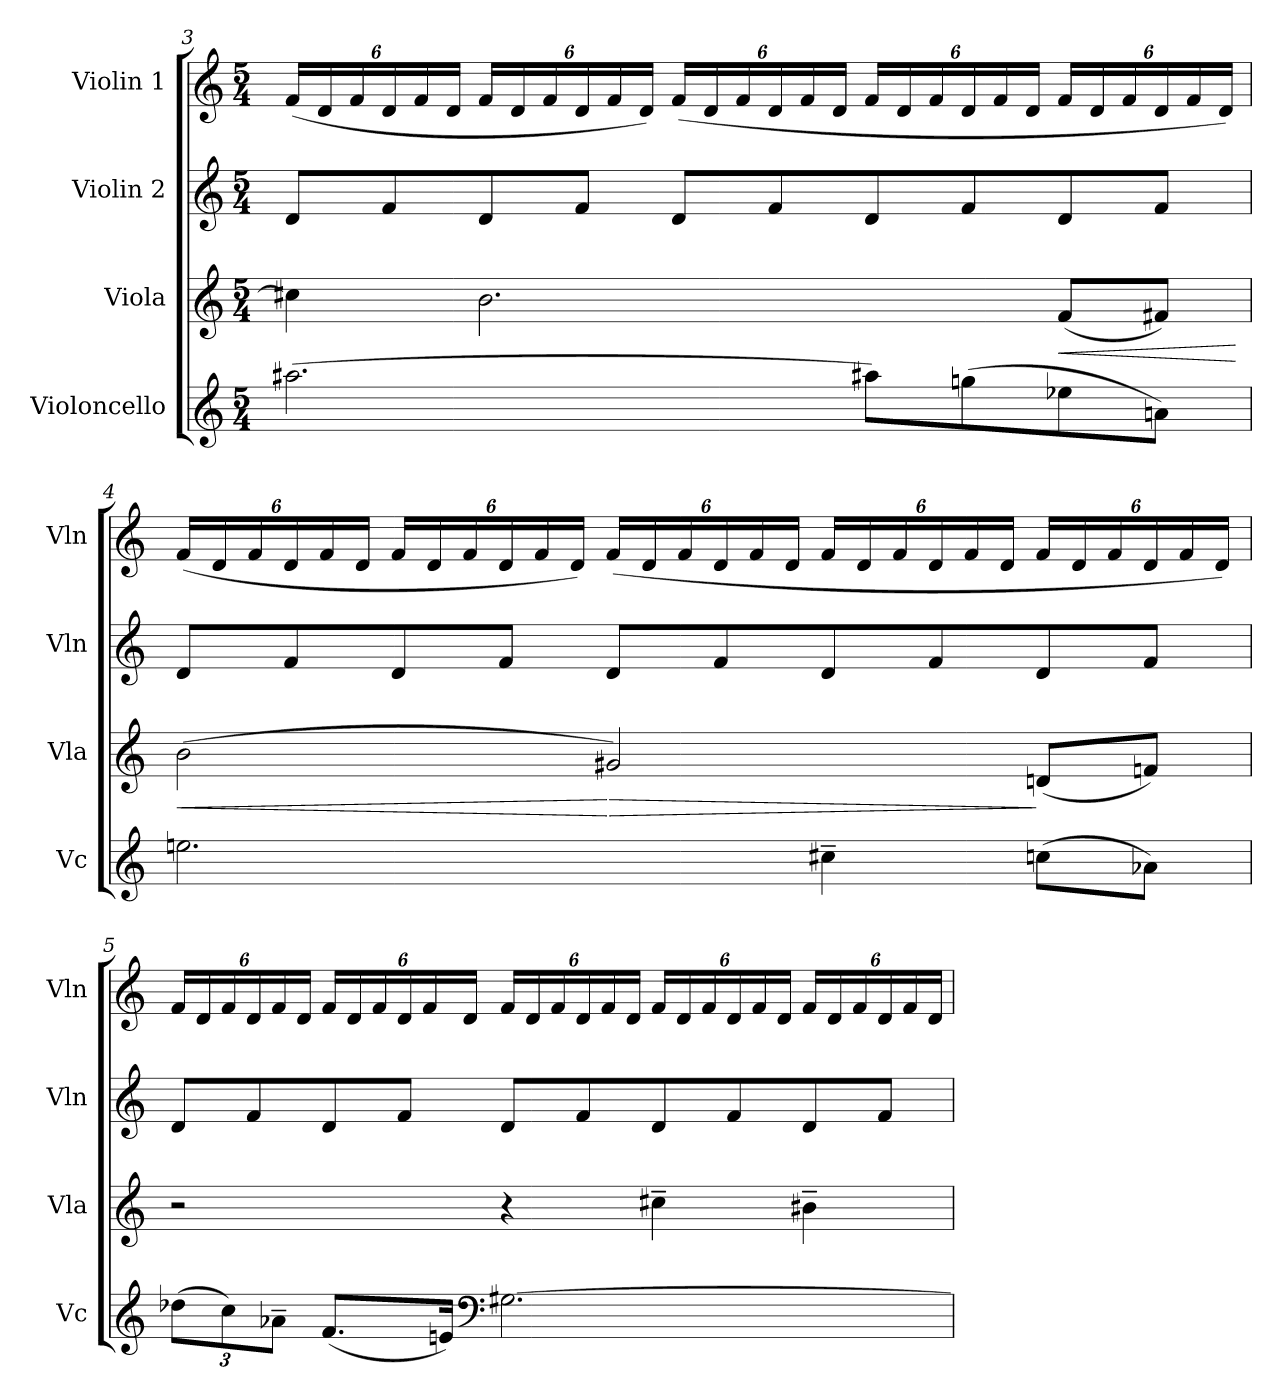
**kern	**kern	**dynam	**kern	**kern
*part4	*part3	*part3	*part2	*part1
*staff4	*staff3	*staff3	*staff2	*staff1
*I"Violoncello	*I"Viola	*	*I"Violin 2	*I"Violin 1
*I'Vc	*I'Vla	*	*I'Vln	*I'Vln
!!LO:LB:g=z
*clefG2	*clefG2	*	*clefG2	*clefG2
*k[]	*k[]	*	*k[]	*k[]
*M5/4	*M5/4	*	*M5/4	*M5/4
=3	=3	=3	=3	=3
[2.aa#X\	4cc#X\]	.	8d/L	(24f/LL
.	.	.	.	24d/
.	.	.	.	24f/
.	.	.	8f/	24d/
.	.	.	.	24f/
.	.	.	.	24d/JJ
.	2.b\	.	8d/	24f/LL
.	.	.	.	24d/
.	.	.	.	24f/
.	.	.	8f/J	24d/
.	.	.	.	24f/
.	.	.	.	24d/JJ)
.	.	.	8d/L	(24f/LL
.	.	.	.	24d/
.	.	.	.	24f/
.	.	.	8f/	24d/
.	.	.	.	24f/
.	.	.	.	24d/JJ
8aa#X\L]	.	.	8d/	24f/LL
.	.	.	.	24d/
.	.	.	.	24f/
(8ggn\	.	.	8f/	24d/
.	.	.	.	24f/
.	.	.	.	24d/JJ
!	!	!LO:HP:b	!	!
8ee-X\	(8f/L	<	8d/	24f/LL
.	.	.	.	24d/
.	.	.	.	24f/
8an\J)	8f#X/J)	.	8f/J	24d/
.	.	.	.	24f/
.	.	.	.	24d/JJ)
.	.	[	.	.
!!LO:LB:g=z
=4	=4	=4	=4	=4
!	!	!LO:HP:b	!	!
*	*^	*	*	*
2.een\	(2b\	4ryy	<	8d/L	(24f/LL
.	.	.	.	.	24d/
.	.	.	.	.	24f/
.	.	.	.	8f/	24d/
.	.	.	.	.	24f/
.	.	.	.	.	24d/JJ
.	.	4ryy	.	8d/	24f/LL
.	.	.	.	.	24d/
.	.	.	.	.	24f/
.	.	.	.	8f/J	24d/
.	.	.	.	.	24f/
.	.	.	.	.	24d/JJ)
!	!	!	!LO:HP:n=1:b	!	!
.	2g#X/)	4ryy	[ >	8d/L	(24f/LL
.	.	.	.	.	24d/
.	.	.	.	.	24f/
.	.	.	.	8f/	24d/
.	.	.	.	.	24f/
.	.	.	.	.	24d/JJ
4cc#X~\	.	4ryy	.	8d/	24f/LL
.	.	.	.	.	24d/
.	.	.	.	.	24f/
.	.	.	.	8f/	24d/
.	.	.	.	.	24f/
.	.	.	.	.	24d/JJ
(8ccn\L	(8dn/L	4ryy	]	8d/	24f/LL
.	.	.	.	.	24d/
.	.	.	.	.	24f/
8a-X\J)	8fn/J)	.	.	8f/J	24d/
.	.	.	.	.	24f/
.	.	.	.	.	24d/JJ)
*	*v	*v	*	*	*
!!LO:PB:g=z
=5	=5	=5	=5	=5
*Xbrackettup	*	*	*	*
(12dd-X\L	2r	.	8d/L	24f/LL
.	.	.	.	24d/
12cc\)	.	.	.	24f/
.	.	.	8f/	24d/
12a-X~\J	.	.	.	24f/
.	.	.	.	24d/JJ
(8.f/L	.	.	8d/	24f/LL
.	.	.	.	24d/
.	.	.	.	24f/
.	.	.	8f/J	24d/
.	.	.	.	24f/
16en/Jk)	.	.	.	.
.	.	.	.	24d/JJ
*clefF4	*	*	*	*
[2.G#X\	4r	.	8d/L	24f/LL
.	.	.	.	24d/
.	.	.	.	24f/
.	.	.	8f/	24d/
.	.	.	.	24f/
.	.	.	.	24d/JJ
.	4cc#X~\	.	8d/	24f/LL
.	.	.	.	24d/
.	.	.	.	24f/
.	.	.	8f/	24d/
.	.	.	.	24f/
.	.	.	.	24d/JJ
.	4b#X~\	.	8d/	24f/LL
.	.	.	.	24d/
.	.	.	.	24f/
.	.	.	8f/J	24d/
.	.	.	.	24f/
.	.	.	.	24d/JJ
=	=	=	=	=
*-	*-	*-	*-	*-
